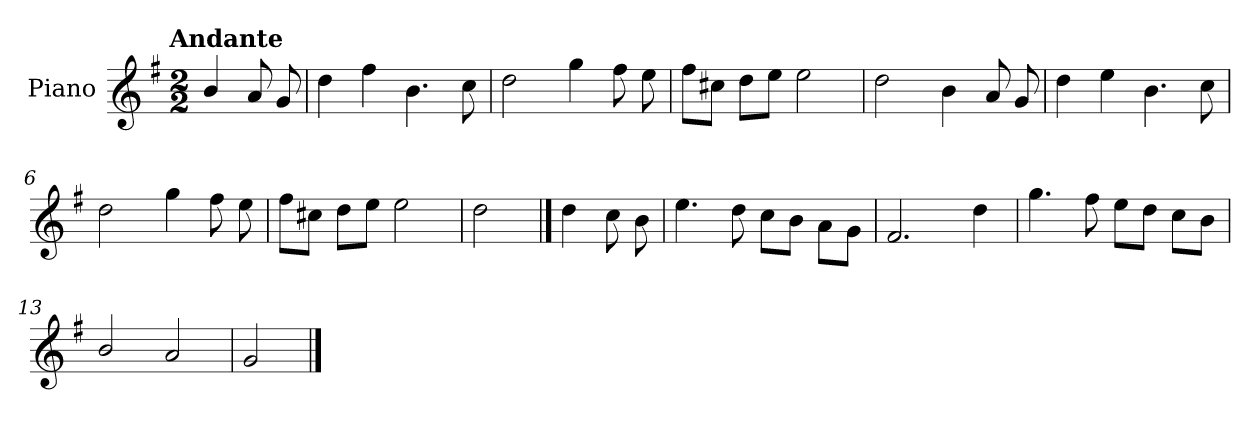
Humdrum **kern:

**kern
*part1
*staff1
*I"Piano
*I'Pno.
*clefG2
*k[f#]
!!LO:TX:omd:t=Andante
*M2/2
*MM92
=
4b/
8a/
8g/
=1
4dd\
4ff#\
4.b\
8cc\
=2
2dd\
4gg\
8ff#\
8ee\
=3
8ff#\L
8cc#X\J
8dd\L
8ee\J
2ee\
!!LO:LB:g=z
=4
2dd\
4b\
8a/
8g/
=5
4dd\
4ee\
4.b\
8cc\
=6
2dd\
4gg\
8ff#\
8ee\
=7
8ff#\L
8cc#X\J
8dd\L
8ee\J
2ee\
=8
2dd\
==9
4dd\
8cc\
8b\
!!LO:LB:g=z
=10
4.ee\
8dd\
8cc\L
8b\J
8a\L
8g\J
=11
2.f#/
4dd\
=12
4.gg\
8ff#\
8ee\L
8dd\J
8cc\L
8b\J
=13
2b/
2a/
=14
2g/
==
*-
